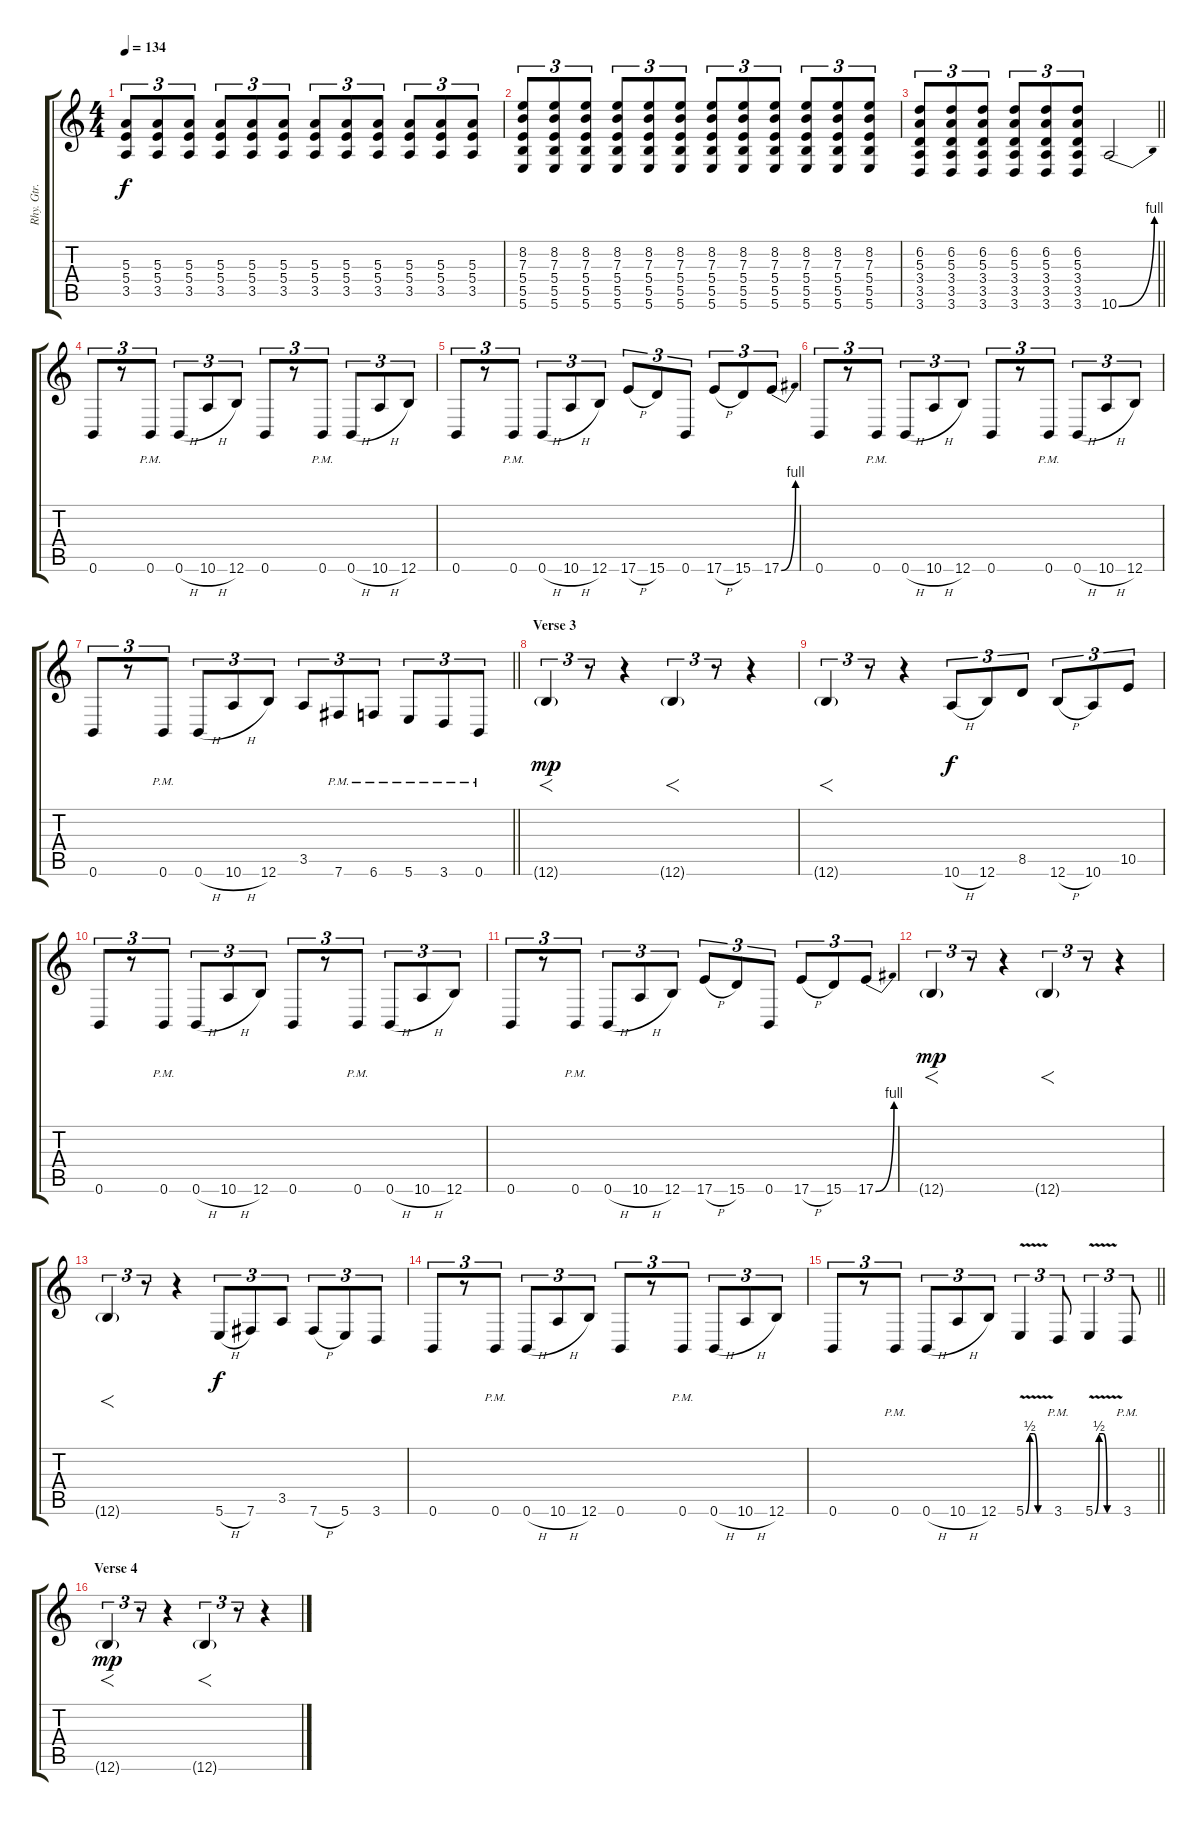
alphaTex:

\track ("Rhy. Gtr. 2" "Rhy. Gtr. ") {instrument distortionguitar}
\staff {score tabs}
\tuning (Db4 Ab3 E3 B2 Gb2 B1) {hide}
\ts (4 4)
\tempo 134
\clef g2
\ks c
(5.3 5.4 3.5).8{tu (3 2) dy f} (5.3 5.4 3.5).8{tu (3 2)} (5.3 5.4 3.5).8{tu (3 2)} (5.3 5.4 3.5).8{tu (3 2)} (5.3 5.4 3.5).8{tu (3 2)} (5.3 5.4 3.5).8{tu (3 2)} (5.3 5.4 3.5).8{tu (3 2)} (5.3 5.4 3.5).8{tu (3 2)} (5.3 5.4 3.5).8{tu (3 2)} (5.3 5.4 3.5).8{tu (3 2)} (5.3 5.4 3.5).8{tu (3 2)} (5.3 5.4 3.5).8{tu (3 2)} |
(8.2 7.3 5.4 5.5 5.6).8{tu (3 2)} (8.2 7.3 5.4 5.5 5.6).8{tu (3 2)} (8.2 7.3 5.4 5.5 5.6).8{tu (3 2)} (8.2 7.3 5.4 5.5 5.6).8{tu (3 2)} (8.2 7.3 5.4 5.5 5.6).8{tu (3 2)} (8.2 7.3 5.4 5.5 5.6).8{tu (3 2)} (8.2 7.3 5.4 5.5 5.6).8{tu (3 2)} (8.2 7.3 5.4 5.5 5.6).8{tu (3 2)} (8.2 7.3 5.4 5.5 5.6).8{tu (3 2)} (8.2 7.3 5.4 5.5 5.6).8{tu (3 2)} (8.2 7.3 5.4 5.5 5.6).8{tu (3 2)} (8.2 7.3 5.4 5.5 5.6).8{tu (3 2)} |
\barLineRight lightlight
(6.2 5.3 3.4 3.5 3.6).8{tu (3 2)} (6.2 5.3 3.4 3.5 3.6).8{tu (3 2)} (6.2 5.3 3.4 3.5 3.6).8{tu (3 2)} (6.2 5.3 3.4 3.5 3.6).8{tu (3 2)} (6.2 5.3 3.4 3.5 3.6).8{tu (3 2)} (6.2 5.3 3.4 3.5 3.6).8{tu (3 2)} 10.6{be (bend 0 0 60 4)}.2 |
\section ("" "")
0.6.8{tu (3 2)} r.8{tu (3 2)} 0.6{pm}.8{tu (3 2)} 0.6{h}.8{tu (3 2)} 10.6{h}.8{tu (3 2)} 12.6.8{tu (3 2)} 0.6.8{tu (3 2)} r.8{tu (3 2)} 0.6{pm}.8{tu (3 2)} 0.6{h}.8{tu (3 2)} 10.6{h}.8{tu (3 2)} 12.6.8{tu (3 2)} |
0.6.8{tu (3 2)} r.8{tu (3 2)} 0.6{pm}.8{tu (3 2)} 0.6{h}.8{tu (3 2)} 10.6{h}.8{tu (3 2)} 12.6.8{tu (3 2)} 17.6{h}.8{tu (3 2)} 15.6.8{tu (3 2)} 0.6.8{tu (3 2)} 17.6{h}.8{tu (3 2)} 15.6.8{tu (3 2)} 17.6{be (bend 0 0 60 4)}.8{tu (3 2)} |
0.6.8{tu (3 2)} r.8{tu (3 2)} 0.6{pm}.8{tu (3 2)} 0.6{h}.8{tu (3 2)} 10.6{h}.8{tu (3 2)} 12.6.8{tu (3 2)} 0.6.8{tu (3 2)} r.8{tu (3 2)} 0.6{pm}.8{tu (3 2)} 0.6{h}.8{tu (3 2)} 10.6{h}.8{tu (3 2)} 12.6.8{tu (3 2)} |
\barLineRight lightlight
0.6.8{tu (3 2)} r.8{tu (3 2)} 0.6{pm}.8{tu (3 2)} 0.6{h}.8{tu (3 2)} 10.6{h}.8{tu (3 2)} 12.6.8{tu (3 2)} 3.5.8{tu (3 2)} 7.6{pm}.8{tu (3 2)} 6.6{pm}.8{tu (3 2)} 5.6{pm}.8{tu (3 2)} 3.6{pm}.8{tu (3 2)} 0.6{pm}.8{tu (3 2)} |
\section ("" "Verse 3")
12.6{g}.4{f tu (3 2) dy mp} r.8{tu (3 2)} r.4 12.6{g}.4{f tu (3 2)} r.8{tu (3 2)} r.4 |
12.6{g}.4{f tu (3 2)} r.8{tu (3 2)} r.4 10.6{h}.8{tu (3 2) dy f} 12.6.8{tu (3 2)} 8.5.8{tu (3 2)} 12.6{h}.8{tu (3 2)} 10.6.8{tu (3 2)} 10.5.8{tu (3 2)} |
0.6.8{tu (3 2)} r.8{tu (3 2)} 0.6{pm}.8{tu (3 2)} 0.6{h}.8{tu (3 2)} 10.6{h}.8{tu (3 2)} 12.6.8{tu (3 2)} 0.6.8{tu (3 2)} r.8{tu (3 2)} 0.6{pm}.8{tu (3 2)} 0.6{h}.8{tu (3 2)} 10.6{h}.8{tu (3 2)} 12.6.8{tu (3 2)} |
0.6.8{tu (3 2)} r.8{tu (3 2)} 0.6{pm}.8{tu (3 2)} 0.6{h}.8{tu (3 2)} 10.6{h}.8{tu (3 2)} 12.6.8{tu (3 2)} 17.6{h}.8{tu (3 2)} 15.6.8{tu (3 2)} 0.6.8{tu (3 2)} 17.6{h}.8{tu (3 2)} 15.6.8{tu (3 2)} 17.6{be (bend 0 0 60 4)}.8{tu (3 2)} |
12.6{g}.4{f tu (3 2) dy mp} r.8{tu (3 2)} r.4 12.6{g}.4{f tu (3 2)} r.8{tu (3 2)} r.4 |
12.6{g}.4{f tu (3 2)} r.8{tu (3 2)} r.4 5.6{h}.8{tu (3 2) dy f} 7.6.8{tu (3 2)} 3.5.8{tu (3 2)} 7.6{h}.8{tu (3 2)} 5.6.8{tu (3 2)} 3.6.8{tu (3 2)} |
0.6.8{tu (3 2)} r.8{tu (3 2)} 0.6{pm}.8{tu (3 2)} 0.6{h}.8{tu (3 2)} 10.6{h}.8{tu (3 2)} 12.6.8{tu (3 2)} 0.6.8{tu (3 2)} r.8{tu (3 2)} 0.6{pm}.8{tu (3 2)} 0.6{h}.8{tu (3 2)} 10.6{h}.8{tu (3 2)} 12.6.8{tu (3 2)} |
\barLineRight lightlight
0.6.8{tu (3 2)} r.8{tu (3 2)} 0.6{pm}.8{tu (3 2)} 0.6{h}.8{tu (3 2)} 10.6{h}.8{tu (3 2)} 12.6.8{tu (3 2)} 5.6{be (custom 0 0 10 2 20 2 30 0 60 0) v}.4{tu (3 2)} 3.6{pm}.8{tu (3 2)} 5.6{be (custom 0 0 10 2 20 2 30 0 60 0) v}.4{tu (3 2)} 3.6{pm}.8{tu (3 2)} |
\section ("" "Verse 4")
12.6{g}.4{f tu (3 2) dy mp} r.8{tu (3 2)} r.4 12.6{g}.4{f tu (3 2)} r.8{tu (3 2)} r.4
